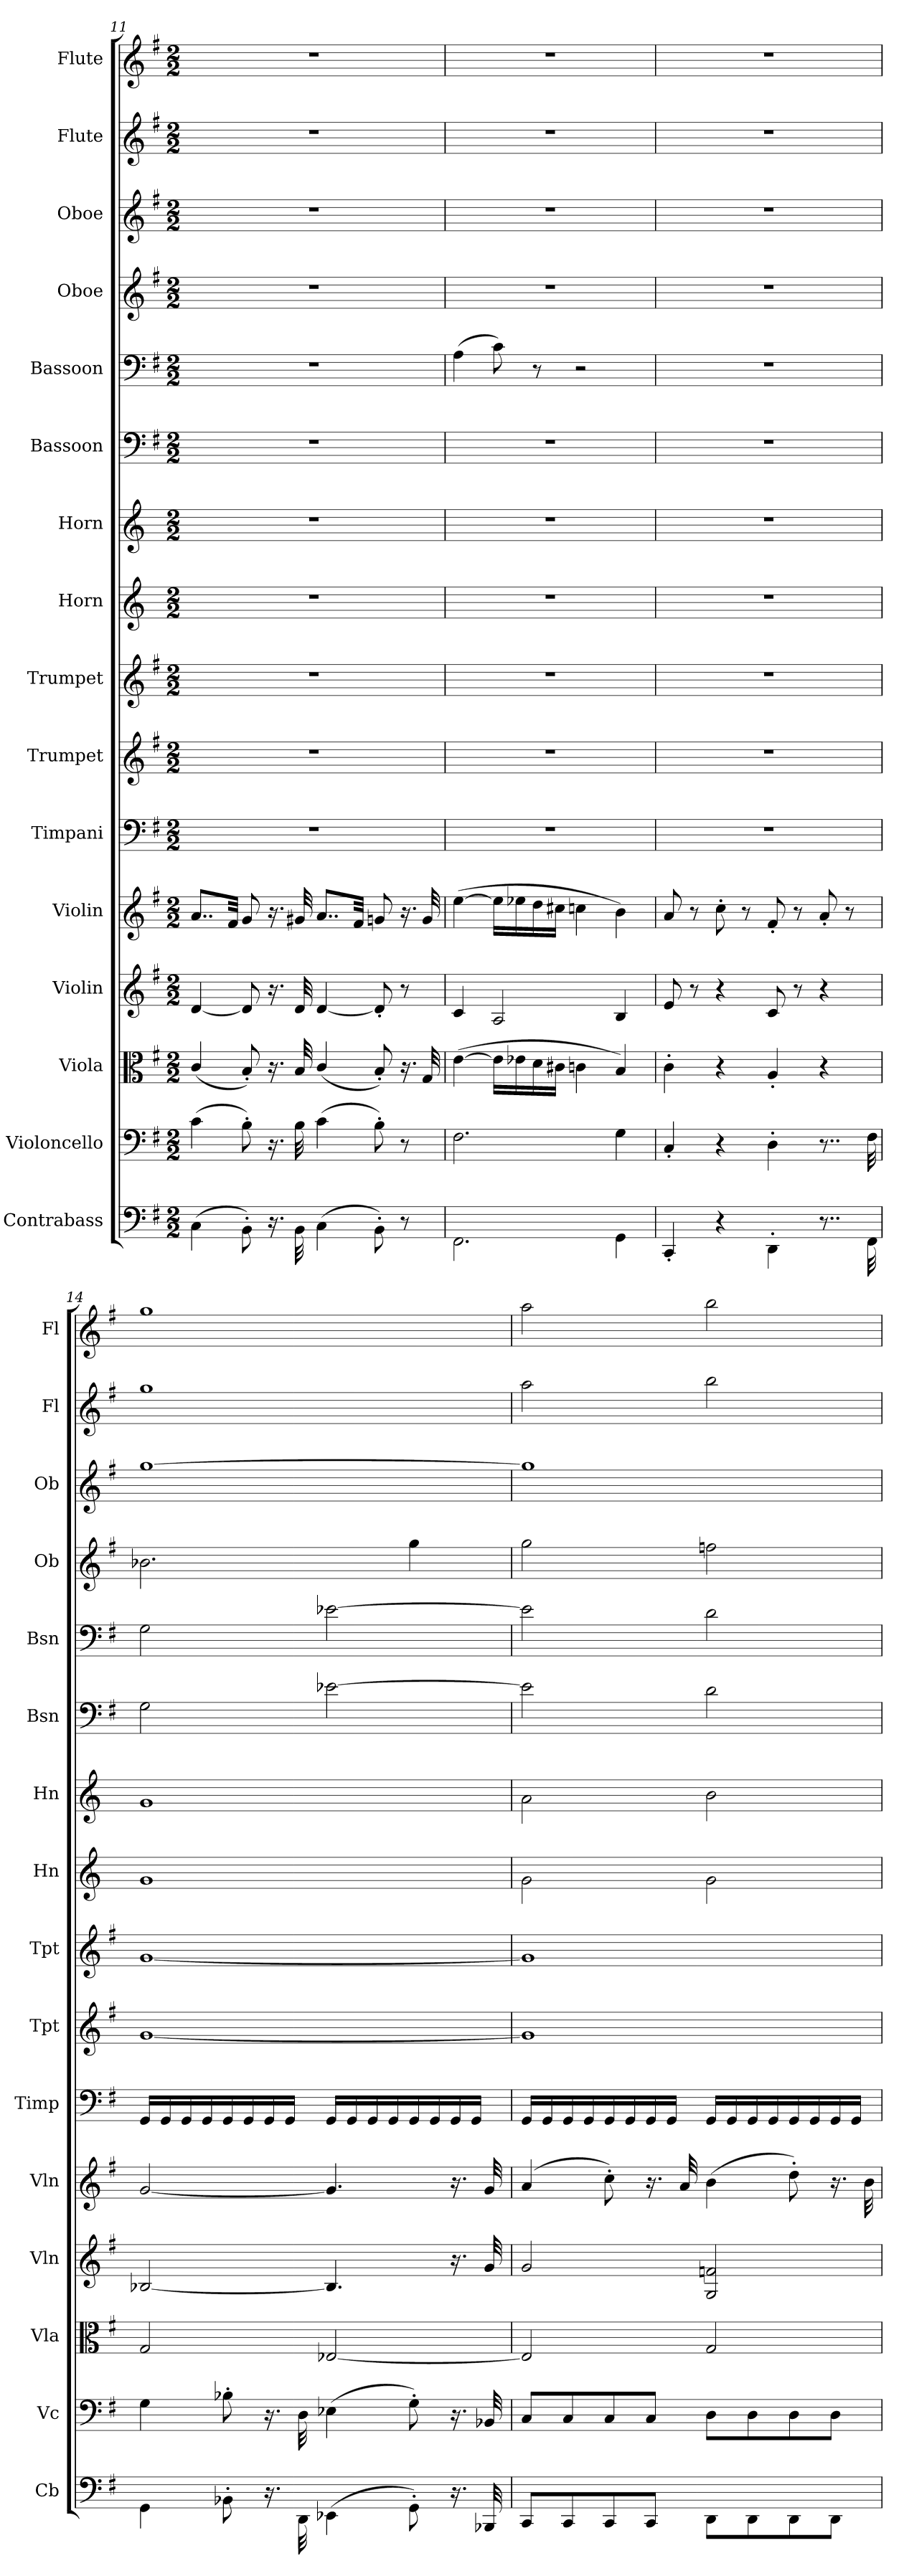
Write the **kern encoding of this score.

**kern	**kern	**kern	**kern	**kern	**kern	**kern	**kern	**kern	**kern	**kern	**kern	**kern	**kern	**kern	**kern
*part16	*part15	*part14	*part13	*part12	*part11	*part10	*part9	*part8	*part7	*part6	*part5	*part4	*part3	*part2	*part1
*staff16	*staff15	*staff14	*staff13	*staff12	*staff11	*staff10	*staff9	*staff8	*staff7	*staff6	*staff5	*staff4	*staff3	*staff2	*staff1
*I"Contrabass	*I"Violoncello	*I"Viola	*I"Violin	*I"Violin	*I"Timpani	*I"Trumpet	*I"Trumpet	*I"Horn	*I"Horn	*I"Bassoon	*I"Bassoon	*I"Oboe	*I"Oboe	*I"Flute	*I"Flute
*I'Cb	*I'Vc	*I'Vla	*I'Vln	*I'Vln	*I'Timp	*I'Tpt	*I'Tpt	*I'Hn	*I'Hn	*I'Bsn	*I'Bsn	*I'Ob	*I'Ob	*I'Fl	*I'Fl
*clefF4	*clefF4	*clefC3	*clefG2	*clefG2	*	*clefG2	*clefG2	*clefG2	*clefG2	*clefF4	*clefF4	*clefG2	*clefG2	*clefG2	*clefG2
*k[f#]	*k[f#]	*k[f#]	*k[f#]	*k[f#]	*k[f#]	*k[f#]	*k[f#]	*k[]	*k[]	*k[f#]	*k[f#]	*k[f#]	*k[f#]	*k[f#]	*k[f#]
*M2/2	*M2/2	*M2/2	*M2/2	*M2/2	*M2/2	*M2/2	*M2/2	*M2/2	*M2/2	*M2/2	*M2/2	*M2/2	*M2/2	*M2/2	*M2/2
=11	=11	=11	=11	=11	=11	=11	=11	=11	=11	=11	=11	=11	=11	=11	=11
(4C\	(4c\	(4c/	[4d/	8..a/L	1r	1r	1r	1r	1r	1r	1r	1r	1r	1r	1r
.	.	.	.	32f#/Jkk	.	.	.	.	.	.	.	.	.	.	.
8BB'\)	8B'\)	8B'/)	8d/]	8g/	.	.	.	.	.	.	.	.	.	.	.
16.r	16.r	16.r	16.r	16.r	.	.	.	.	.	.	.	.	.	.	.
32BB\	32B\	32B/	32d/	32g#X/	.	.	.	.	.	.	.	.	.	.	.
(4C\	(4c\	(4c/	[4d/	8..a/L	.	.	.	.	.	.	.	.	.	.	.
.	.	.	.	32f#/Jkk	.	.	.	.	.	.	.	.	.	.	.
8BB'\)	8B'\)	8B'/)	8d'/]	8gn/	.	.	.	.	.	.	.	.	.	.	.
8r	8r	16.r	8r	16.r	.	.	.	.	.	.	.	.	.	.	.
.	.	32G/	.	32g/	.	.	.	.	.	.	.	.	.	.	.
=12	=12	=12	=12	=12	=12	=12	=12	=12	=12	=12	=12	=12	=12	=12	=12
2.FF#\	2.F#\	([4e\	4c/	([4ee\	1r	1r	1r	1r	1r	1r	(4A\	1r	1r	1r	1r
.	.	16e\LL]	2A/	16ee\LL]	.	.	.	.	.	.	8c\)	.	.	.	.
.	.	16e-X\	.	16ee-X\	.	.	.	.	.	.	.	.	.	.	.
.	.	16d\	.	16dd\	.	.	.	.	.	.	8r	.	.	.	.
.	.	16c#X\JJ	.	16cc#X\JJ	.	.	.	.	.	.	.	.	.	.	.
.	.	4cn\	.	4ccn\	.	.	.	.	.	.	2r	.	.	.	.
4GG\	4G\	4B/)	4B/	4b\)	.	.	.	.	.	.	.	.	.	.	.
=13	=13	=13	=13	=13	=13	=13	=13	=13	=13	=13	=13	=13	=13	=13	=13
4CC'/	4C'/	4c'\	8e/	8a/	1r	1r	1r	1r	1r	1r	1r	1r	1r	1r	1r
.	.	.	8r	8r	.	.	.	.	.	.	.	.	.	.	.
4r	4r	4r	4r	8cc'\	.	.	.	.	.	.	.	.	.	.	.
.	.	.	.	8r	.	.	.	.	.	.	.	.	.	.	.
4DD'\	4D'\	4A'/	8c/	8f#'/	.	.	.	.	.	.	.	.	.	.	.
.	.	.	8r	8r	.	.	.	.	.	.	.	.	.	.	.
8..r	8..r	4r	4r	8a'/	.	.	.	.	.	.	.	.	.	.	.
.	.	.	.	8r	.	.	.	.	.	.	.	.	.	.	.
32FF#\	32F#\	.	.	.	.	.	.	.	.	.	.	.	.	.	.
=14	=14	=14	=14	=14	=14	=14	=14	=14	=14	=14	=14	=14	=14	=14	=14
4GG\	4G\	2G/	[2B-X/	[2g/	16GG/LL	[1g/	[1g/	1g\	1g\	2G\	2G\	2.b-X\	[1gg\	1gg\	1gg\
.	.	.	.	.	16GG/	.	.	.	.	.	.	.	.	.	.
.	.	.	.	.	16GG/	.	.	.	.	.	.	.	.	.	.
.	.	.	.	.	16GG/	.	.	.	.	.	.	.	.	.	.
8BB-X'\	8B-X'\	.	.	.	16GG/	.	.	.	.	.	.	.	.	.	.
.	.	.	.	.	16GG/	.	.	.	.	.	.	.	.	.	.
16.r	16.r	.	.	.	16GG/	.	.	.	.	.	.	.	.	.	.
.	.	.	.	.	16GG/JJ	.	.	.	.	.	.	.	.	.	.
32DD\	32D\	.	.	.	.	.	.	.	.	.	.	.	.	.	.
(4EE-X\	(4E-X\	[2E-X/	4.B-/]	4.g/]	16GG/LL	.	.	.	.	[2e-X\	[2e-X\	.	.	.	.
.	.	.	.	.	16GG/	.	.	.	.	.	.	.	.	.	.
.	.	.	.	.	16GG/	.	.	.	.	.	.	.	.	.	.
.	.	.	.	.	16GG/	.	.	.	.	.	.	.	.	.	.
8GG'\)	8G'\)	.	.	.	16GG/	.	.	.	.	.	.	4gg\	.	.	.
.	.	.	.	.	16GG/	.	.	.	.	.	.	.	.	.	.
16.r	16.r	.	16.r	16.r	16GG/	.	.	.	.	.	.	.	.	.	.
.	.	.	.	.	16GG/JJ	.	.	.	.	.	.	.	.	.	.
32BBB-X/	32BB-X/	.	32g/	32g/	.	.	.	.	.	.	.	.	.	.	.
=15	=15	=15	=15	=15	=15	=15	=15	=15	=15	=15	=15	=15	=15	=15	=15
8CC/L	8C/L	2E-/]	2g/	(4a/	16GG/LL	1g/]	1g/]	2g\	2a\	2e-\]	2e-\]	2gg\	1gg\]	2aa\	2aa\
.	.	.	.	.	16GG/	.	.	.	.	.	.	.	.	.	.
8CC/	8C/	.	.	.	16GG/	.	.	.	.	.	.	.	.	.	.
.	.	.	.	.	16GG/	.	.	.	.	.	.	.	.	.	.
8CC/	8C/	.	.	8cc'\)	16GG/	.	.	.	.	.	.	.	.	.	.
.	.	.	.	.	16GG/	.	.	.	.	.	.	.	.	.	.
8CC/J	8C/J	.	.	16.r	16GG/	.	.	.	.	.	.	.	.	.	.
.	.	.	.	.	16GG/JJ	.	.	.	.	.	.	.	.	.	.
.	.	.	.	32a/	.	.	.	.	.	.	.	.	.	.	.
8DD\L	8D\L	2G/	2G/ 2fn/	(4b\	16GG/LL	.	.	2g\	2b\	2d\	2d\	2ffn\	.	2bb\	2bb\
.	.	.	.	.	16GG/	.	.	.	.	.	.	.	.	.	.
8DD\	8D\	.	.	.	16GG/	.	.	.	.	.	.	.	.	.	.
.	.	.	.	.	16GG/	.	.	.	.	.	.	.	.	.	.
8DD\	8D\	.	.	8dd'\)	16GG/	.	.	.	.	.	.	.	.	.	.
.	.	.	.	.	16GG/	.	.	.	.	.	.	.	.	.	.
8DD\J	8D\J	.	.	16.r	16GG/	.	.	.	.	.	.	.	.	.	.
.	.	.	.	.	16GG/JJ	.	.	.	.	.	.	.	.	.	.
.	.	.	.	32b\	.	.	.	.	.	.	.	.	.	.	.
=	=	=	=	=	=	=	=	=	=	=	=	=	=	=	=
*-	*-	*-	*-	*-	*-	*-	*-	*-	*-	*-	*-	*-	*-	*-	*-
